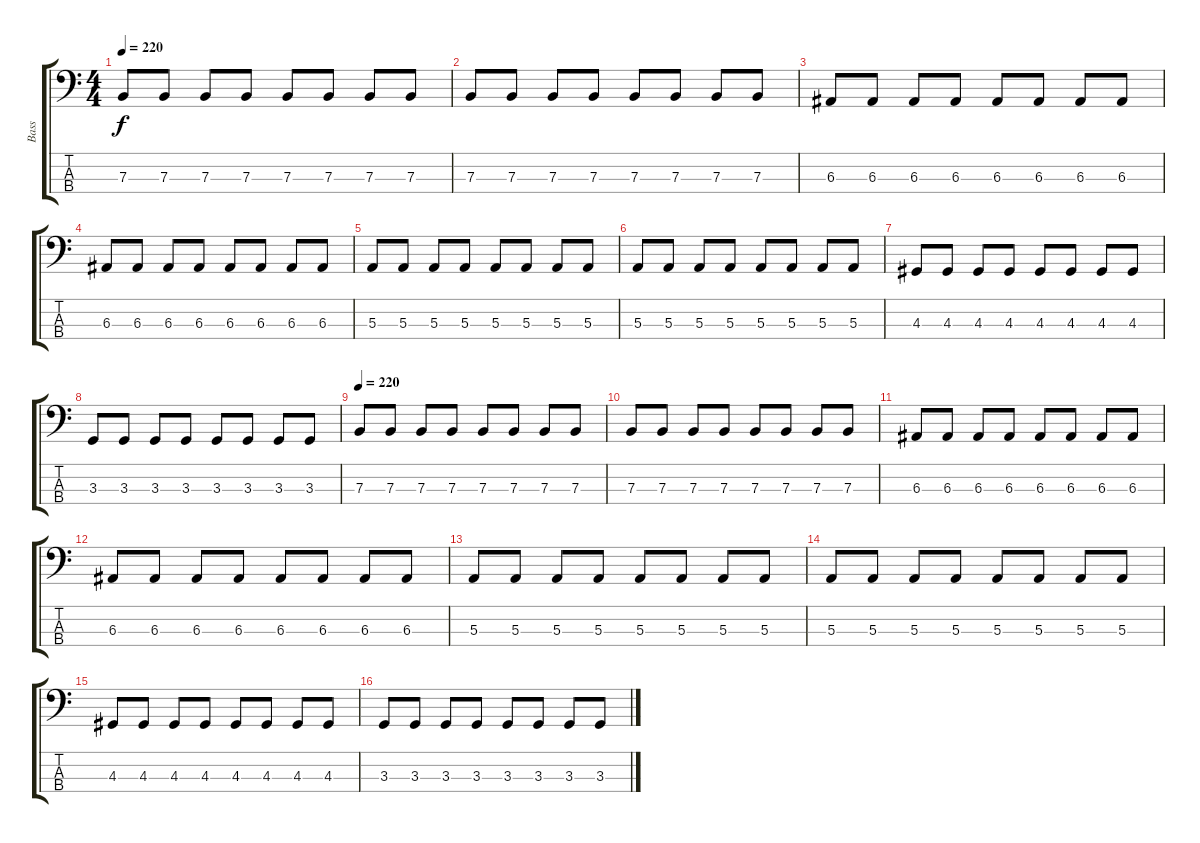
\track ("Bass" "Bass") {instrument electricbasspick}
\staff {score tabs}
\tuning (D2 A1 E1 B0) {hide}
\ts (4 4)
\tempo 220
\clef f4
\ks c
7.3.8{dy f} 7.3.8 7.3.8 7.3.8 7.3.8 7.3.8 7.3.8 7.3.8 |
7.3.8 7.3.8 7.3.8 7.3.8 7.3.8 7.3.8 7.3.8 7.3.8 |
6.3.8 6.3.8 6.3.8 6.3.8 6.3.8 6.3.8 6.3.8 6.3.8 |
6.3.8 6.3.8 6.3.8 6.3.8 6.3.8 6.3.8 6.3.8 6.3.8 |
5.3.8 5.3.8 5.3.8 5.3.8 5.3.8 5.3.8 5.3.8 5.3.8 |
5.3.8 5.3.8 5.3.8 5.3.8 5.3.8 5.3.8 5.3.8 5.3.8 |
4.3.8 4.3.8 4.3.8 4.3.8 4.3.8 4.3.8 4.3.8 4.3.8 |
3.3.8 3.3.8 3.3.8 3.3.8 3.3.8 3.3.8 3.3.8 3.3.8 |
\tempo 220
7.3.8 7.3.8 7.3.8 7.3.8 7.3.8 7.3.8 7.3.8 7.3.8 |
7.3.8 7.3.8 7.3.8 7.3.8 7.3.8 7.3.8 7.3.8 7.3.8 |
6.3.8 6.3.8 6.3.8 6.3.8 6.3.8 6.3.8 6.3.8 6.3.8 |
6.3.8 6.3.8 6.3.8 6.3.8 6.3.8 6.3.8 6.3.8 6.3.8 |
5.3.8 5.3.8 5.3.8 5.3.8 5.3.8 5.3.8 5.3.8 5.3.8 |
5.3.8 5.3.8 5.3.8 5.3.8 5.3.8 5.3.8 5.3.8 5.3.8 |
4.3.8 4.3.8 4.3.8 4.3.8 4.3.8 4.3.8 4.3.8 4.3.8 |
3.3.8 3.3.8 3.3.8 3.3.8 3.3.8 3.3.8 3.3.8 3.3.8
